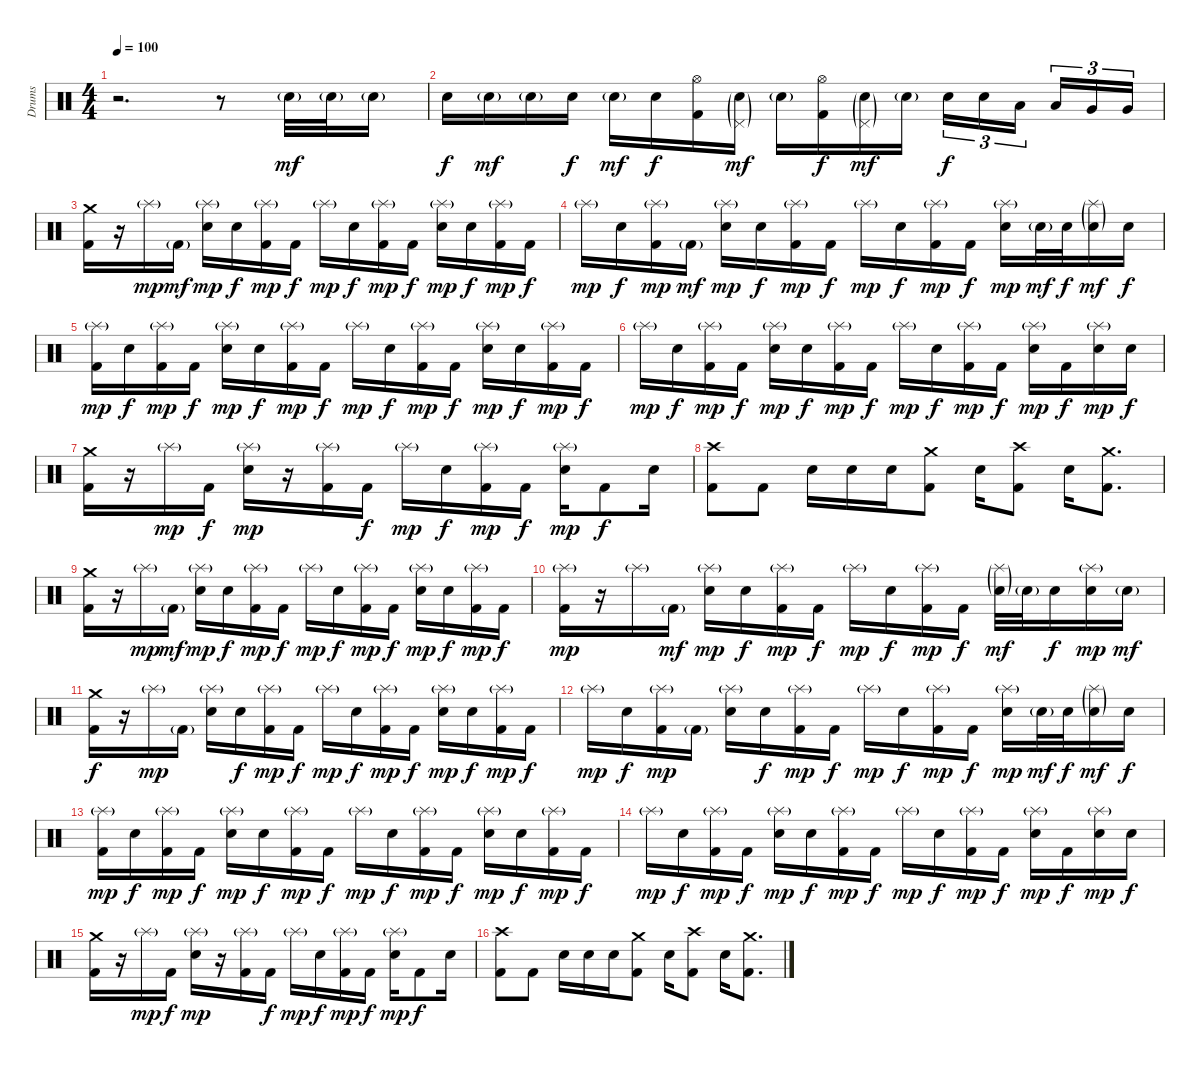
\track ("Drums" "Drums") {instrument percussion}
\staff {score}
\articulation defaults
\ts (4 4)
\tempo 100
\clef neutral
\ks c
r.2{d dy mf} r.8 "Electric Snare (hit)"{g}.32 "Electric Snare (hit)"{g}.32 "Electric Snare (hit)"{g}.16 |
"Electric Snare (hit)".16{dy f} "Electric Snare (hit)"{g}.16{dy mf} "Electric Snare (hit)"{g}.16 "Electric Snare (hit)".16{dy f} "Electric Snare (hit)"{g}.16{dy mf} "Electric Snare (hit)".16{dy f} ("Hi-Hat (open)" "Kick (hit) 2").16 ("Pedal Hi-Hat (hit)"{g} "Electric Snare (hit)"{g}).16{dy mf} "Electric Snare (hit)"{g}.16 ("Hi-Hat (open)" "Kick (hit) 2").16{dy f} ("Pedal Hi-Hat (hit)"{g} "Electric Snare (hit)"{g}).16{dy mf} "Electric Snare (hit)"{g}.16 "Electric Snare (hit)".16{tu (3 2) dy f} "Electric Snare (hit)".16{tu (3 2)} "Low Tom (hit)".16{tu (3 2) beam splitsecondary} "Low Tom (hit)".16{tu (3 2)} "Very Low Tom (hit)".16{tu (3 2)} "Very Low Tom (hit)".16{tu (3 2)} |
("Crash medium (hit)" "Kick (hit) 2").16 r.16 "Splash (hit)"{g}.16{dy mp} "Kick (hit) 2"{g}.16{dy mf} ("Splash (hit)"{g} "Electric Snare (hit)").16{dy mp} "Electric Snare (hit)".16{dy f} ("Splash (hit)"{g} "Kick (hit) 2").16{dy mp} "Kick (hit) 2".16{dy f} "Splash (hit)"{g}.16{dy mp} "Electric Snare (hit)".16{dy f} ("Splash (hit)"{g} "Kick (hit) 2").16{dy mp} "Kick (hit) 2".16{dy f} ("Splash (hit)"{g} "Electric Snare (hit)").16{dy mp} "Electric Snare (hit)".16{dy f} ("Splash (hit)"{g} "Kick (hit) 2").16{dy mp} "Kick (hit) 2".16{dy f} |
"Splash (hit)"{g}.16{dy mp} "Electric Snare (hit)".16{dy f} ("Splash (hit)"{g} "Kick (hit) 2").16{dy mp} "Kick (hit) 2"{g}.16{dy mf} ("Splash (hit)"{g} "Electric Snare (hit)").16{dy mp} "Electric Snare (hit)".16{dy f} ("Splash (hit)"{g} "Kick (hit) 2").16{dy mp} "Kick (hit) 2".16{dy f} "Splash (hit)"{g}.16{dy mp} "Electric Snare (hit)".16{dy f} ("Splash (hit)"{g} "Kick (hit) 2").16{dy mp} "Kick (hit) 2".16{dy f} ("Splash (hit)"{g} "Electric Snare (hit)").16{dy mp} "Electric Snare (hit)"{g}.32{dy mf} "Electric Snare (hit)".32{dy f} ("Splash (hit)"{g} "Electric Snare (hit)"{g}).16{dy mf} "Electric Snare (hit)".16{dy f} |
("Splash (hit)"{g} "Kick (hit) 2").16{dy mp} "Electric Snare (hit)".16{dy f} ("Splash (hit)"{g} "Kick (hit) 2").16{dy mp} "Kick (hit) 2".16{dy f} ("Splash (hit)"{g} "Electric Snare (hit)").16{dy mp} "Electric Snare (hit)".16{dy f} ("Splash (hit)"{g} "Kick (hit) 2").16{dy mp} "Kick (hit) 2".16{dy f} "Splash (hit)"{g}.16{dy mp} "Electric Snare (hit)".16{dy f} ("Splash (hit)"{g} "Kick (hit) 2").16{dy mp} "Kick (hit) 2".16{dy f} ("Splash (hit)"{g} "Electric Snare (hit)").16{dy mp} "Electric Snare (hit)".16{dy f} ("Splash (hit)"{g} "Kick (hit) 2").16{dy mp} "Kick (hit) 2".16{dy f} |
"Splash (hit)"{g}.16{dy mp} "Electric Snare (hit)".16{dy f} ("Splash (hit)"{g} "Kick (hit) 2").16{dy mp} "Kick (hit) 2".16{dy f} ("Splash (hit)"{g} "Electric Snare (hit)").16{dy mp} "Electric Snare (hit)".16{dy f} ("Splash (hit)"{g} "Kick (hit) 2").16{dy mp} "Kick (hit) 2".16{dy f} "Splash (hit)"{g}.16{dy mp} "Electric Snare (hit)".16{dy f} ("Splash (hit)"{g} "Kick (hit) 2").16{dy mp} "Kick (hit) 2".16{dy f} ("Splash (hit)"{g} "Electric Snare (hit)").16{dy mp} "Kick (hit) 2".16{dy f} ("Splash (hit)"{g} "Electric Snare (hit)").16{dy mp} "Electric Snare (hit)".16{dy f} |
("Crash medium (hit)" "Kick (hit) 2").16 r.16 "Splash (hit)"{g}.16{dy mp} "Kick (hit) 2".16{dy f} ("Splash (hit)"{g} "Electric Snare (hit)").16{dy mp} r.16 ("Splash (hit)"{g} "Kick (hit) 2").16 "Kick (hit) 2".16{dy f} "Splash (hit)"{g}.16{dy mp} "Electric Snare (hit)".16{dy f} ("Splash (hit)"{g} "Kick (hit) 2").16{dy mp} "Kick (hit) 2".16{dy f} ("Splash (hit)"{g} "Electric Snare (hit)").16{dy mp} "Kick (hit) 2".8{dy f} "Electric Snare (hit)".16 |
("Crash high (hit)" "Kick (hit) 2").8 "Kick (hit) 2".8 "Electric Snare (hit)".16 "Electric Snare (hit)".16 "Electric Snare (hit)".16 ("Crash medium (hit)" "Kick (hit) 2").8 "Electric Snare (hit)".16 ("Crash high (hit)" "Kick (hit) 2").8 "Electric Snare (hit)".16 ("Crash medium (hit)" "Kick (hit) 2").8{d} |
("Crash medium (hit)" "Kick (hit) 2").16 r.16 "Splash (hit)"{g}.16{dy mp} "Kick (hit) 2"{g}.16{dy mf} ("Splash (hit)"{g} "Electric Snare (hit)").16{dy mp} "Electric Snare (hit)".16{dy f} ("Splash (hit)"{g} "Kick (hit) 2").16{dy mp} "Kick (hit) 2".16{dy f} "Splash (hit)"{g}.16{dy mp} "Electric Snare (hit)".16{dy f} ("Splash (hit)"{g} "Kick (hit) 2").16{dy mp} "Kick (hit) 2".16{dy f} ("Splash (hit)"{g} "Electric Snare (hit)").16{dy mp} "Electric Snare (hit)".16{dy f} ("Splash (hit)"{g} "Kick (hit) 2").16{dy mp} "Kick (hit) 2".16{dy f} |
("Splash (hit)"{g} "Kick (hit) 2").16{dy mp} r.16 "Splash (hit)"{g}.16 "Kick (hit) 2"{g}.16{dy mf} ("Splash (hit)"{g} "Electric Snare (hit)").16{dy mp} "Electric Snare (hit)".16{dy f} ("Splash (hit)"{g} "Kick (hit) 2").16{dy mp} "Kick (hit) 2".16{dy f} "Splash (hit)"{g}.16{dy mp} "Electric Snare (hit)".16{dy f} ("Splash (hit)"{g} "Kick (hit) 2").16{dy mp} "Kick (hit) 2".16{dy f} ("Splash (hit)"{g} "Electric Snare (hit)"{g}).32{dy mf} "Electric Snare (hit)"{g}.32 "Electric Snare (hit)".16{dy f} ("Splash (hit)"{g} "Electric Snare (hit)").16{dy mp} "Electric Snare (hit)"{g}.16{dy mf} |
("Crash medium (hit)" "Kick (hit) 2").16{dy f} r.16 "Splash (hit)"{g}.16{dy mp} "Kick (hit) 2"{g}.16 ("Splash (hit)"{g} "Electric Snare (hit)").16 "Electric Snare (hit)".16{dy f} ("Splash (hit)"{g} "Kick (hit) 2").16{dy mp} "Kick (hit) 2".16{dy f} "Splash (hit)"{g}.16{dy mp} "Electric Snare (hit)".16{dy f} ("Splash (hit)"{g} "Kick (hit) 2").16{dy mp} "Kick (hit) 2".16{dy f} ("Splash (hit)"{g} "Electric Snare (hit)").16{dy mp} "Electric Snare (hit)".16{dy f} ("Splash (hit)"{g} "Kick (hit) 2").16{dy mp} "Kick (hit) 2".16{dy f} |
"Splash (hit)"{g}.16{dy mp} "Electric Snare (hit)".16{dy f} ("Splash (hit)"{g} "Kick (hit) 2").16{dy mp} "Kick (hit) 2"{g}.16 ("Splash (hit)"{g} "Electric Snare (hit)").16 "Electric Snare (hit)".16{dy f} ("Splash (hit)"{g} "Kick (hit) 2").16{dy mp} "Kick (hit) 2".16{dy f} "Splash (hit)"{g}.16{dy mp} "Electric Snare (hit)".16{dy f} ("Splash (hit)"{g} "Kick (hit) 2").16{dy mp} "Kick (hit) 2".16{dy f} ("Splash (hit)"{g} "Electric Snare (hit)").16{dy mp} "Electric Snare (hit)"{g}.32{dy mf} "Electric Snare (hit)".32{dy f} ("Splash (hit)"{g} "Electric Snare (hit)"{g}).16{dy mf} "Electric Snare (hit)".16{dy f} |
("Splash (hit)"{g} "Kick (hit) 2").16{dy mp} "Electric Snare (hit)".16{dy f} ("Splash (hit)"{g} "Kick (hit) 2").16{dy mp} "Kick (hit) 2".16{dy f} ("Splash (hit)"{g} "Electric Snare (hit)").16{dy mp} "Electric Snare (hit)".16{dy f} ("Splash (hit)"{g} "Kick (hit) 2").16{dy mp} "Kick (hit) 2".16{dy f} "Splash (hit)"{g}.16{dy mp} "Electric Snare (hit)".16{dy f} ("Splash (hit)"{g} "Kick (hit) 2").16{dy mp} "Kick (hit) 2".16{dy f} ("Splash (hit)"{g} "Electric Snare (hit)").16{dy mp} "Electric Snare (hit)".16{dy f} ("Splash (hit)"{g} "Kick (hit) 2").16{dy mp} "Kick (hit) 2".16{dy f} |
"Splash (hit)"{g}.16{dy mp} "Electric Snare (hit)".16{dy f} ("Splash (hit)"{g} "Kick (hit) 2").16{dy mp} "Kick (hit) 2".16{dy f} ("Splash (hit)"{g} "Electric Snare (hit)").16{dy mp} "Electric Snare (hit)".16{dy f} ("Splash (hit)"{g} "Kick (hit) 2").16{dy mp} "Kick (hit) 2".16{dy f} "Splash (hit)"{g}.16{dy mp} "Electric Snare (hit)".16{dy f} ("Splash (hit)"{g} "Kick (hit) 2").16{dy mp} "Kick (hit) 2".16{dy f} ("Splash (hit)"{g} "Electric Snare (hit)").16{dy mp} "Kick (hit) 2".16{dy f} ("Splash (hit)"{g} "Electric Snare (hit)").16{dy mp} "Electric Snare (hit)".16{dy f} |
("Crash medium (hit)" "Kick (hit) 2").16 r.16 "Splash (hit)"{g}.16{dy mp} "Kick (hit) 2".16{dy f} ("Splash (hit)"{g} "Electric Snare (hit)").16{dy mp} r.16 ("Splash (hit)"{g} "Kick (hit) 2").16 "Kick (hit) 2".16{dy f} "Splash (hit)"{g}.16{dy mp} "Electric Snare (hit)".16{dy f} ("Splash (hit)"{g} "Kick (hit) 2").16{dy mp} "Kick (hit) 2".16{dy f} ("Splash (hit)"{g} "Electric Snare (hit)").16{dy mp} "Kick (hit) 2".8{dy f} "Electric Snare (hit)".16 |
("Crash high (hit)" "Kick (hit) 2").8 "Kick (hit) 2".8 "Electric Snare (hit)".16 "Electric Snare (hit)".16 "Electric Snare (hit)".16 ("Crash medium (hit)" "Kick (hit) 2").8 "Electric Snare (hit)".16 ("Crash high (hit)" "Kick (hit) 2").8 "Electric Snare (hit)".16 ("Crash medium (hit)" "Kick (hit) 2").8{d}
